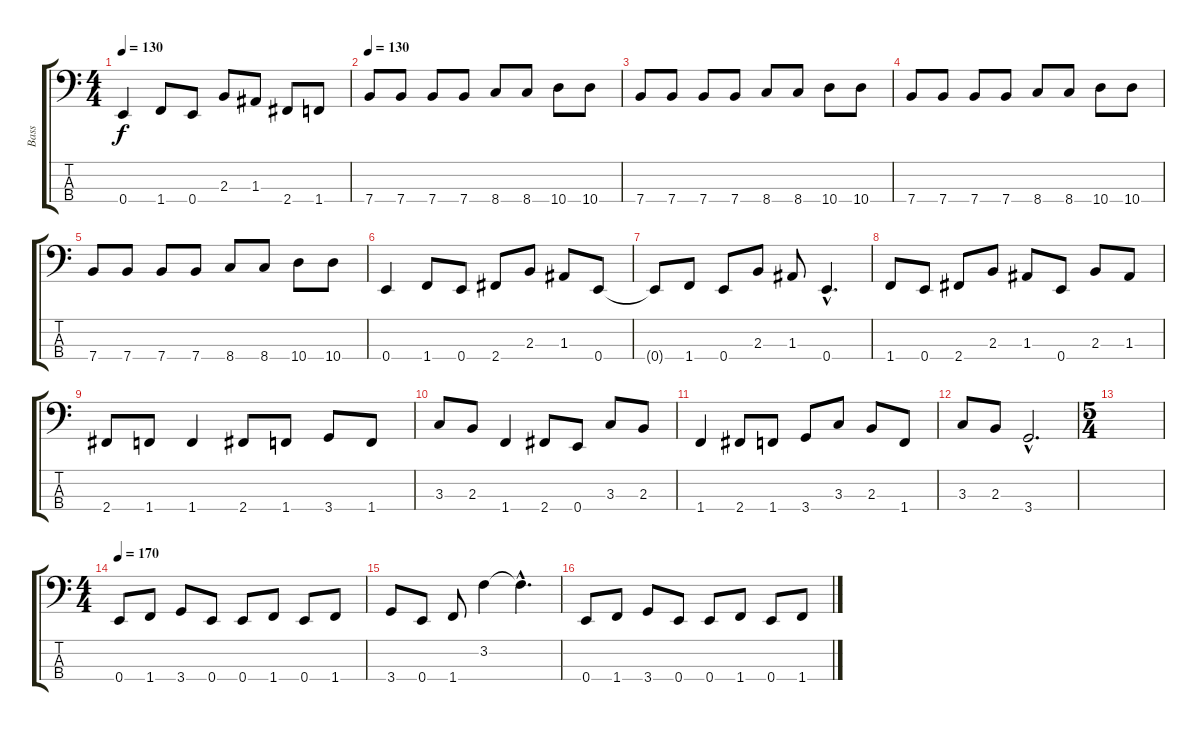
\track ("Bass" "Bass") {instrument slapbass2}
\staff {score tabs}
\tuning (G2 D2 A1 E1) {hide}
\ts (4 4)
\tempo 130
\clef f4
\ks c
0.4.4{dy f} 1.4.8 0.4.8 2.3.8 1.3.8 2.4.8 1.4.8 |
\tempo 130
7.4.8 7.4.8 7.4.8 7.4.8 8.4.8 8.4.8 10.4.8 10.4.8 |
7.4.8 7.4.8 7.4.8 7.4.8 8.4.8 8.4.8 10.4.8 10.4.8 |
7.4.8 7.4.8 7.4.8 7.4.8 8.4.8 8.4.8 10.4.8 10.4.8 |
7.4.8 7.4.8 7.4.8 7.4.8 8.4.8 8.4.8 10.4.8 10.4.8 |
0.4.4 1.4.8 0.4.8 2.4.8 2.3.8 1.3.8 0.4.8 |
0.4{t}.8 1.4.8 0.4.8 2.3.8 1.3.8 0.4{hac}.4{d} |
1.4.8 0.4.8 2.4.8 2.3.8 1.3.8 0.4.8 2.3.8 1.3.8 |
2.4.8 1.4.8 1.4.4 2.4.8 1.4.8 3.4.8 1.4.8 |
3.3.8 2.3.8 1.4.4 2.4.8 0.4.8 3.3.8 2.3.8 |
1.4.4 2.4.8 1.4.8 3.4.8 3.3.8 2.3.8 1.4.8 |
3.3.8 2.3.8 3.4{hac}.2{d} |
\ts (5 4)
|
\ts (4 4)
\tempo 170
0.4.8 1.4.8 3.4.8 0.4.8 0.4.8 1.4.8 0.4.8 1.4.8 |
3.4.8 0.4.8 1.4.8 3.2.4 3.2{hac t}.4{d} |
0.4.8 1.4.8 3.4.8 0.4.8 0.4.8 1.4.8 0.4.8 1.4.8
